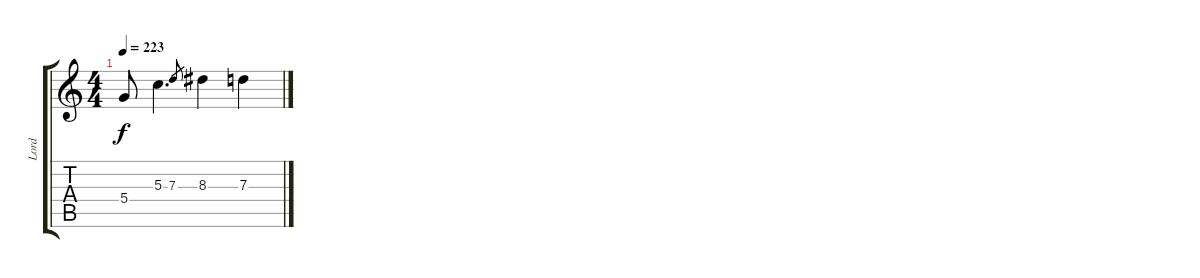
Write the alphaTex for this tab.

\track ("Lord" "Lord") {instrument rockorgan}
\staff {score tabs}
\tuning (E5 B4 G4 D4 A3 E3) {hide}
\ts (4 4)
\tempo 223
\clef g2
\ks c
5.4{t}.8{dy f} 5.3.4{d} 7.3.8{gr} 8.3.4 7.3.4
